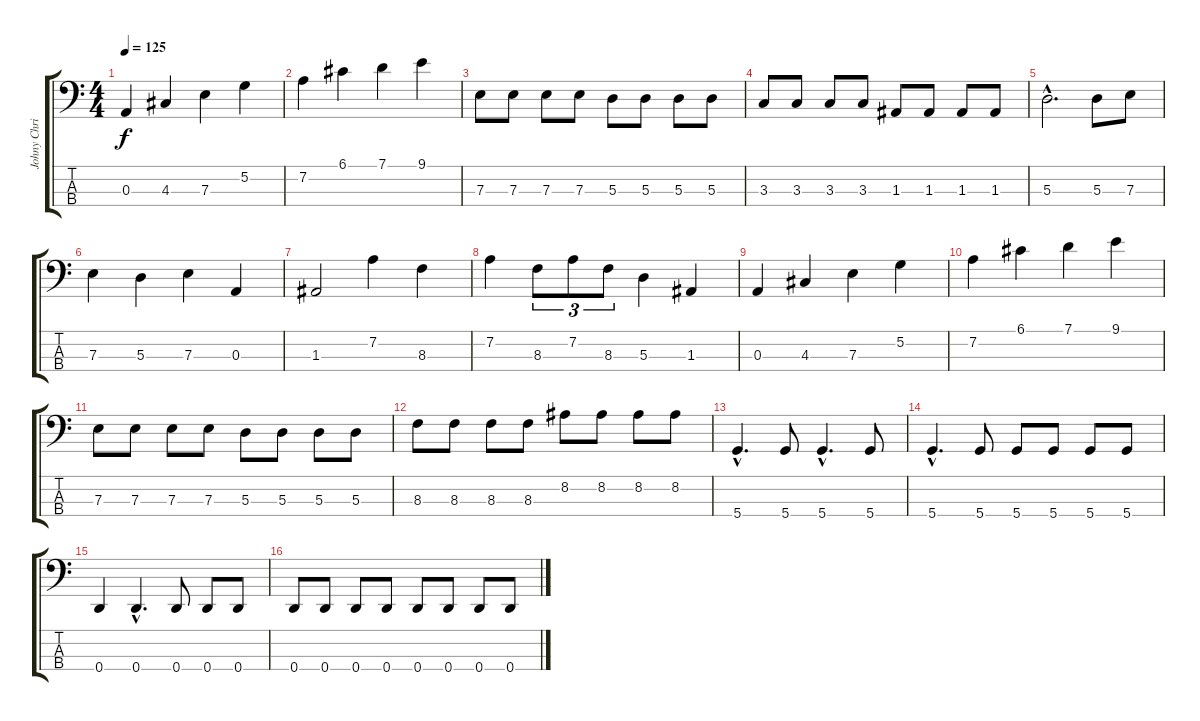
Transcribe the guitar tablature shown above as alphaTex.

\track ("Johny Christ" "Johny Chri") {instrument electricbasspick}
\staff {score tabs}
\tuning (G2 D2 A1 D1) {hide}
\ts (4 4)
\tempo 125
\clef f4
\ks c
0.3.4{dy f} 4.3.4 7.3.4 5.2.4 |
7.2.4 6.1.4 7.1.4 9.1.4 |
7.3.8 7.3.8 7.3.8 7.3.8 5.3.8 5.3.8 5.3.8 5.3.8 |
3.3.8 3.3.8 3.3.8 3.3.8 1.3.8 1.3.8 1.3.8 1.3.8 |
5.3{hac}.2{d} 5.3.8 7.3.8 |
7.3.4 5.3.4 7.3.4 0.3.4 |
1.3.2 7.2.4 8.3.4 |
7.2.4 8.3.8{tu (3 2)} 7.2.8{tu (3 2)} 8.3.8{tu (3 2)} 5.3.4 1.3.4 |
0.3.4 4.3.4 7.3.4 5.2.4 |
7.2.4 6.1.4 7.1.4 9.1.4 |
7.3.8 7.3.8 7.3.8 7.3.8 5.3.8 5.3.8 5.3.8 5.3.8 |
8.3.8 8.3.8 8.3.8 8.3.8 8.2.8 8.2.8 8.2.8 8.2.8 |
5.4{hac}.4{d} 5.4.8 5.4{hac}.4{d} 5.4.8 |
5.4{hac}.4{d} 5.4.8 5.4.8 5.4.8 5.4.8 5.4.8 |
0.4.4 0.4{hac}.4{d} 0.4.8 0.4.8 0.4.8 |
0.4.8 0.4.8 0.4.8 0.4.8 0.4.8 0.4.8 0.4.8 0.4.8
